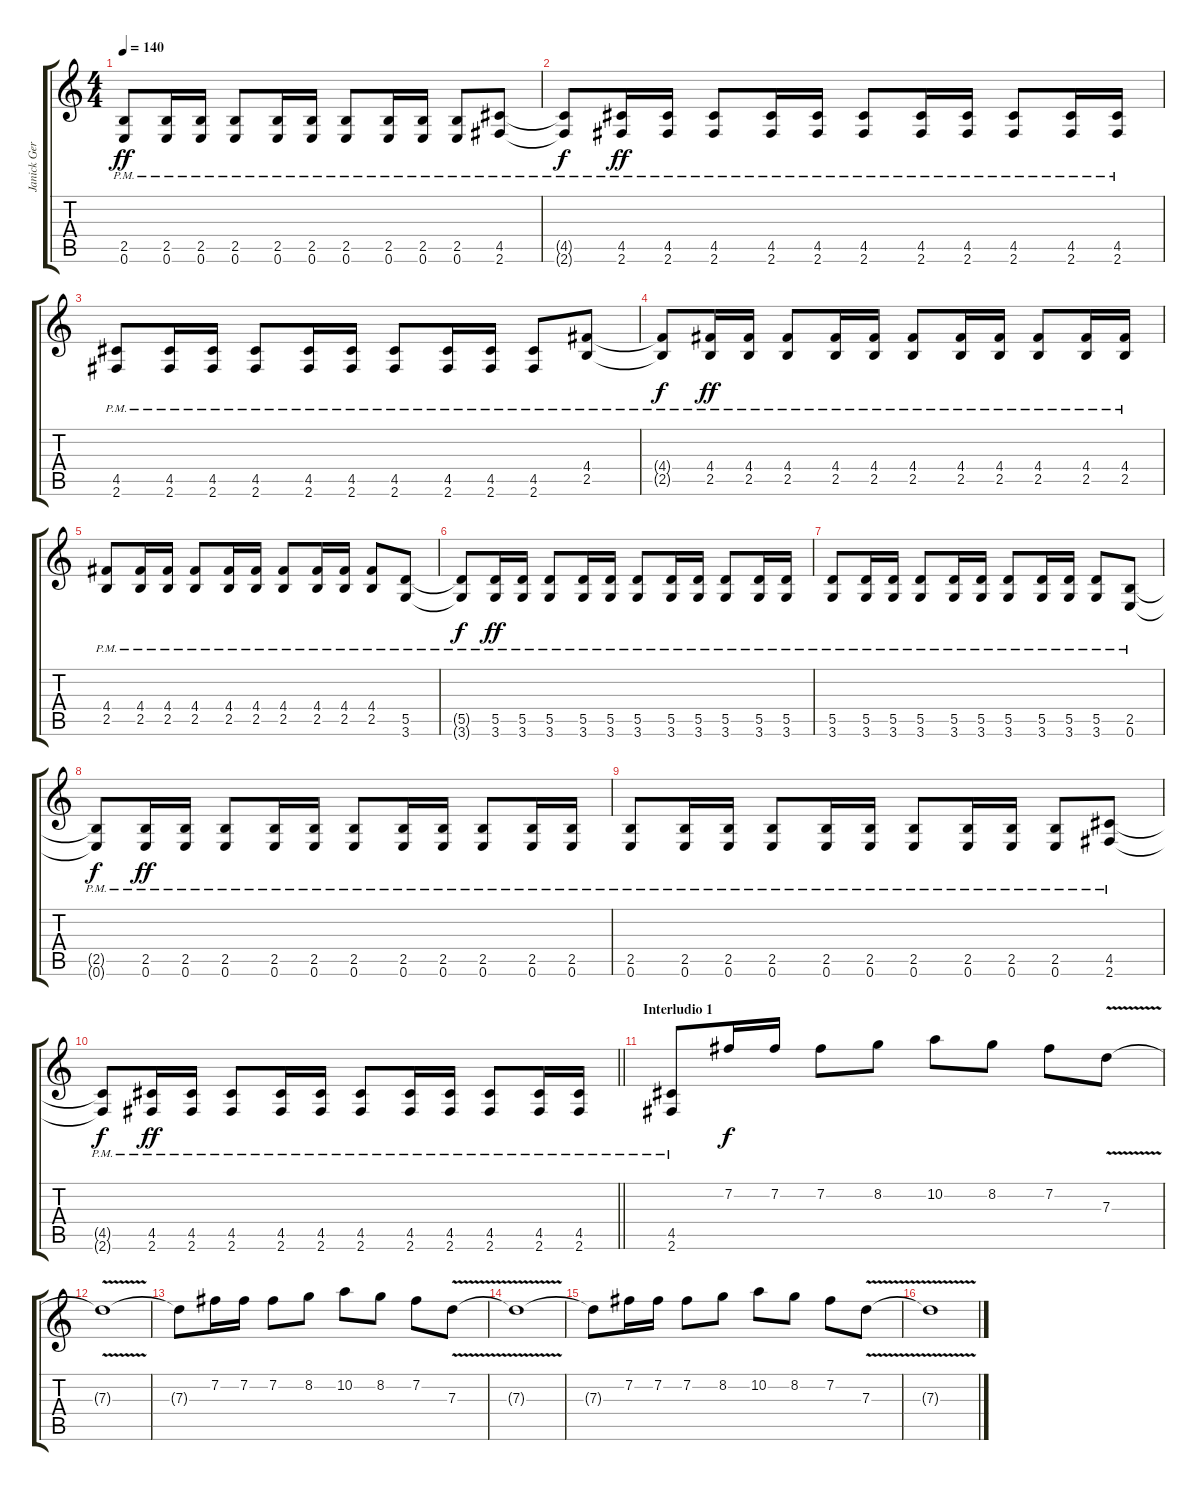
\track ("Janick Gers" "Janick Ger") {instrument distortionguitar}
\staff {score tabs}
\tuning (E4 B3 G3 D3 A2 E2) {hide}
\ts (4 4)
\tempo 140
\clef g2
\ks c
(2.5{pm} 0.6{pm}).8{dy ff} (2.5{pm} 0.6{pm}).16 (2.5{pm} 0.6{pm}).16 (2.5{pm} 0.6{pm}).8 (2.5{pm} 0.6{pm}).16 (2.5{pm} 0.6{pm}).16 (2.5{pm} 0.6{pm}).8 (2.5{pm} 0.6{pm}).16 (2.5{pm} 0.6{pm}).16 (2.5{pm} 0.6{pm}).8 (4.5{pm} 2.6{pm}).8 |
(4.5{pm t} 2.6{pm t}).8{dy f} (4.5{pm} 2.6{pm}).16{dy ff} (4.5{pm} 2.6{pm}).16 (4.5{pm} 2.6{pm}).8 (4.5{pm} 2.6{pm}).16 (4.5{pm} 2.6{pm}).16 (4.5{pm} 2.6{pm}).8 (4.5{pm} 2.6{pm}).16 (4.5{pm} 2.6{pm}).16 (4.5{pm} 2.6{pm}).8 (4.5{pm} 2.6{pm}).16 (4.5{pm} 2.6{pm}).16 |
(4.5{pm} 2.6{pm}).8 (4.5{pm} 2.6{pm}).16 (4.5{pm} 2.6{pm}).16 (4.5{pm} 2.6{pm}).8 (4.5{pm} 2.6{pm}).16 (4.5{pm} 2.6{pm}).16 (4.5{pm} 2.6{pm}).8 (4.5{pm} 2.6{pm}).16 (4.5{pm} 2.6{pm}).16 (4.5{pm} 2.6{pm}).8 (4.4{pm} 2.5{pm}).8 |
(4.4{pm t} 2.5{pm t}).8{dy f} (4.4{pm} 2.5{pm}).16{dy ff} (4.4{pm} 2.5{pm}).16 (4.4{pm} 2.5{pm}).8 (4.4{pm} 2.5{pm}).16 (4.4{pm} 2.5{pm}).16 (4.4{pm} 2.5{pm}).8 (4.4{pm} 2.5{pm}).16 (4.4{pm} 2.5{pm}).16 (4.4{pm} 2.5{pm}).8 (4.4{pm} 2.5{pm}).16 (4.4{pm} 2.5{pm}).16 |
(4.4{pm} 2.5{pm}).8 (4.4{pm} 2.5{pm}).16 (4.4{pm} 2.5{pm}).16 (4.4{pm} 2.5{pm}).8 (4.4{pm} 2.5{pm}).16 (4.4{pm} 2.5{pm}).16 (4.4{pm} 2.5{pm}).8 (4.4{pm} 2.5{pm}).16 (4.4{pm} 2.5{pm}).16 (4.4{pm} 2.5{pm}).8 (5.5{pm} 3.6{pm}).8 |
(5.5{pm t} 3.6{pm t}).8{dy f} (5.5{pm} 3.6{pm}).16{dy ff} (5.5{pm} 3.6{pm}).16 (5.5{pm} 3.6{pm}).8 (5.5{pm} 3.6{pm}).16 (5.5{pm} 3.6{pm}).16 (5.5{pm} 3.6{pm}).8 (5.5{pm} 3.6{pm}).16 (5.5{pm} 3.6{pm}).16 (5.5{pm} 3.6{pm}).8 (5.5{pm} 3.6{pm}).16 (5.5{pm} 3.6{pm}).16 |
(5.5{pm} 3.6{pm}).8 (5.5{pm} 3.6{pm}).16 (5.5{pm} 3.6{pm}).16 (5.5{pm} 3.6{pm}).8 (5.5{pm} 3.6{pm}).16 (5.5{pm} 3.6{pm}).16 (5.5{pm} 3.6{pm}).8 (5.5{pm} 3.6{pm}).16 (5.5{pm} 3.6{pm}).16 (5.5{pm} 3.6{pm}).8 (2.5{pm} 0.6{pm}).8 |
(2.5{pm t} 0.6{pm t}).8{dy f} (2.5{pm} 0.6{pm}).16{dy ff} (2.5{pm} 0.6{pm}).16 (2.5{pm} 0.6{pm}).8 (2.5{pm} 0.6{pm}).16 (2.5{pm} 0.6{pm}).16 (2.5{pm} 0.6{pm}).8 (2.5{pm} 0.6{pm}).16 (2.5{pm} 0.6{pm}).16 (2.5{pm} 0.6{pm}).8 (2.5{pm} 0.6{pm}).16 (2.5{pm} 0.6{pm}).16 |
(2.5{pm} 0.6{pm}).8 (2.5{pm} 0.6{pm}).16 (2.5{pm} 0.6{pm}).16 (2.5{pm} 0.6{pm}).8 (2.5{pm} 0.6{pm}).16 (2.5{pm} 0.6{pm}).16 (2.5{pm} 0.6{pm}).8 (2.5{pm} 0.6{pm}).16 (2.5{pm} 0.6{pm}).16 (2.5{pm} 0.6{pm}).8 (4.5{pm} 2.6{pm}).8 |
\barLineRight lightlight
(4.5{pm t} 2.6{pm t}).8{dy f} (4.5{pm} 2.6{pm}).16{dy ff} (4.5{pm} 2.6{pm}).16 (4.5{pm} 2.6{pm}).8 (4.5{pm} 2.6{pm}).16 (4.5{pm} 2.6{pm}).16 (4.5{pm} 2.6{pm}).8 (4.5{pm} 2.6{pm}).16 (4.5{pm} 2.6{pm}).16 (4.5{pm} 2.6{pm}).8 (4.5{pm} 2.6{pm}).16 (4.5{pm} 2.6{pm}).16 |
\section ("" "Interludio 1")
(4.5{pm} 2.6{pm}).8 7.2.16{dy f} 7.2.16 7.2.8 8.2.8 10.2.8 8.2.8 7.2.8 7.3{v}.8 |
7.3{t}.1 |
7.3{t}.8 7.2.16 7.2.16 7.2.8 8.2.8 10.2.8 8.2.8 7.2.8 7.3{v}.8 |
7.3{t}.1 |
7.3{t}.8 7.2.16 7.2.16 7.2.8 8.2.8 10.2.8 8.2.8 7.2.8 7.3{v}.8 |
7.3{t}.1
